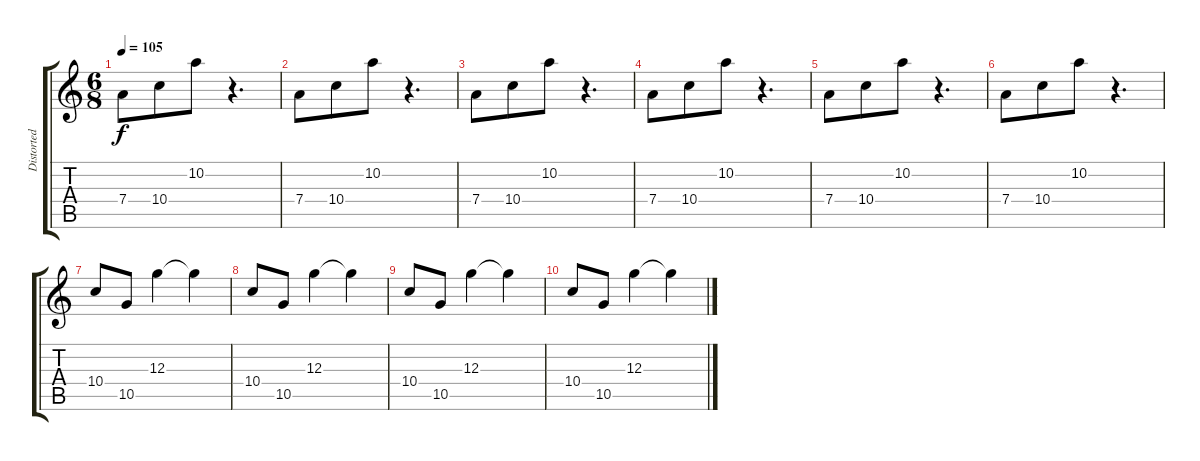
\track ("Distorted Guitar" "Distorted ") {instrument distortionguitar}
\staff {score tabs}
\tuning (E4 B3 G3 D3 A2 E2) {hide}
\ts (6 8)
\tempo 105
\clef g2
\ks c
7.4.8{dy f} 10.4.8 10.2.8 r.4{d} |
7.4.8 10.4.8 10.2.8 r.4{d} |
7.4.8 10.4.8 10.2.8 r.4{d} |
7.4.8 10.4.8 10.2.8 r.4{d} |
7.4.8 10.4.8 10.2.8 r.4{d} |
7.4.8 10.4.8 10.2.8 r.4{d} |
10.4.8 10.5.8 12.3.4 12.3{t}.4 |
10.4.8 10.5.8 12.3.4 12.3{t}.4 |
10.4.8 10.5.8 12.3.4 12.3{t}.4 |
10.4.8 10.5.8 12.3.4 12.3{t}.4
